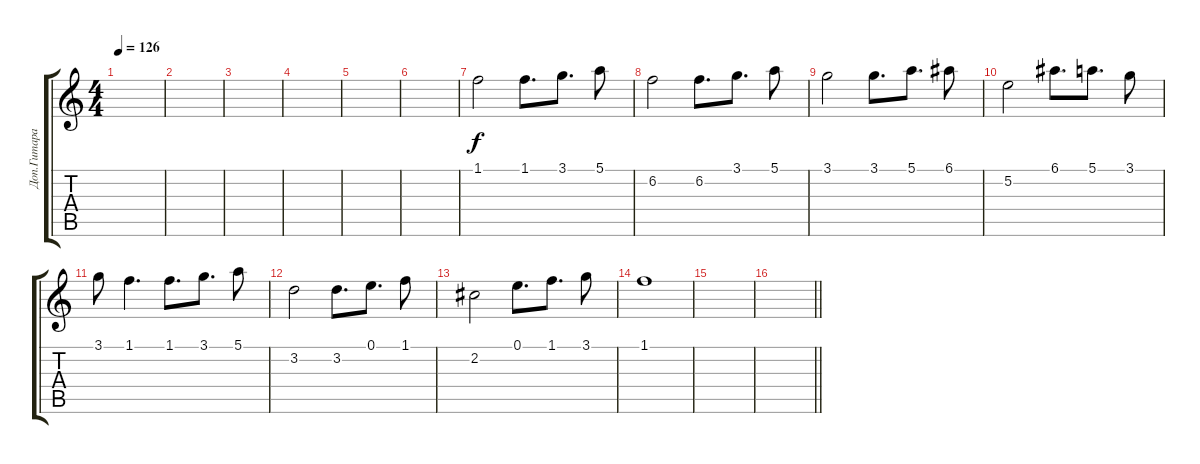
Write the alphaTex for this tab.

\track ("Доп.Гитара" "Доп.Гитара") {instrument distortionguitar}
\staff {score tabs}
\tuning (E4 B3 G3 D3 A2 E2) {hide}
\ts (4 4)
\tempo 126
\clef g2
\ks c
|
|
|
|
|
|
1.1.2{volume 16} 1.1.8{d} 3.1.8{d} 5.1.8 |
6.2.2 6.2.8{d} 3.1.8{d} 5.1.8 |
3.1.2 3.1.8{d} 5.1.8{d} 6.1.8 |
5.2.2 6.1.8{d} 5.1.8{d} 3.1.8 |
3.1.8 1.1.4{d} 1.1.8{d} 3.1.8{d} 5.1.8 |
3.2.2 3.2.8{d} 0.1.8{d} 1.1.8 |
2.2.2 0.1.8{d} 1.1.8{d} 3.1.8 |
1.1.1 |
|
\barLineRight lightlight
